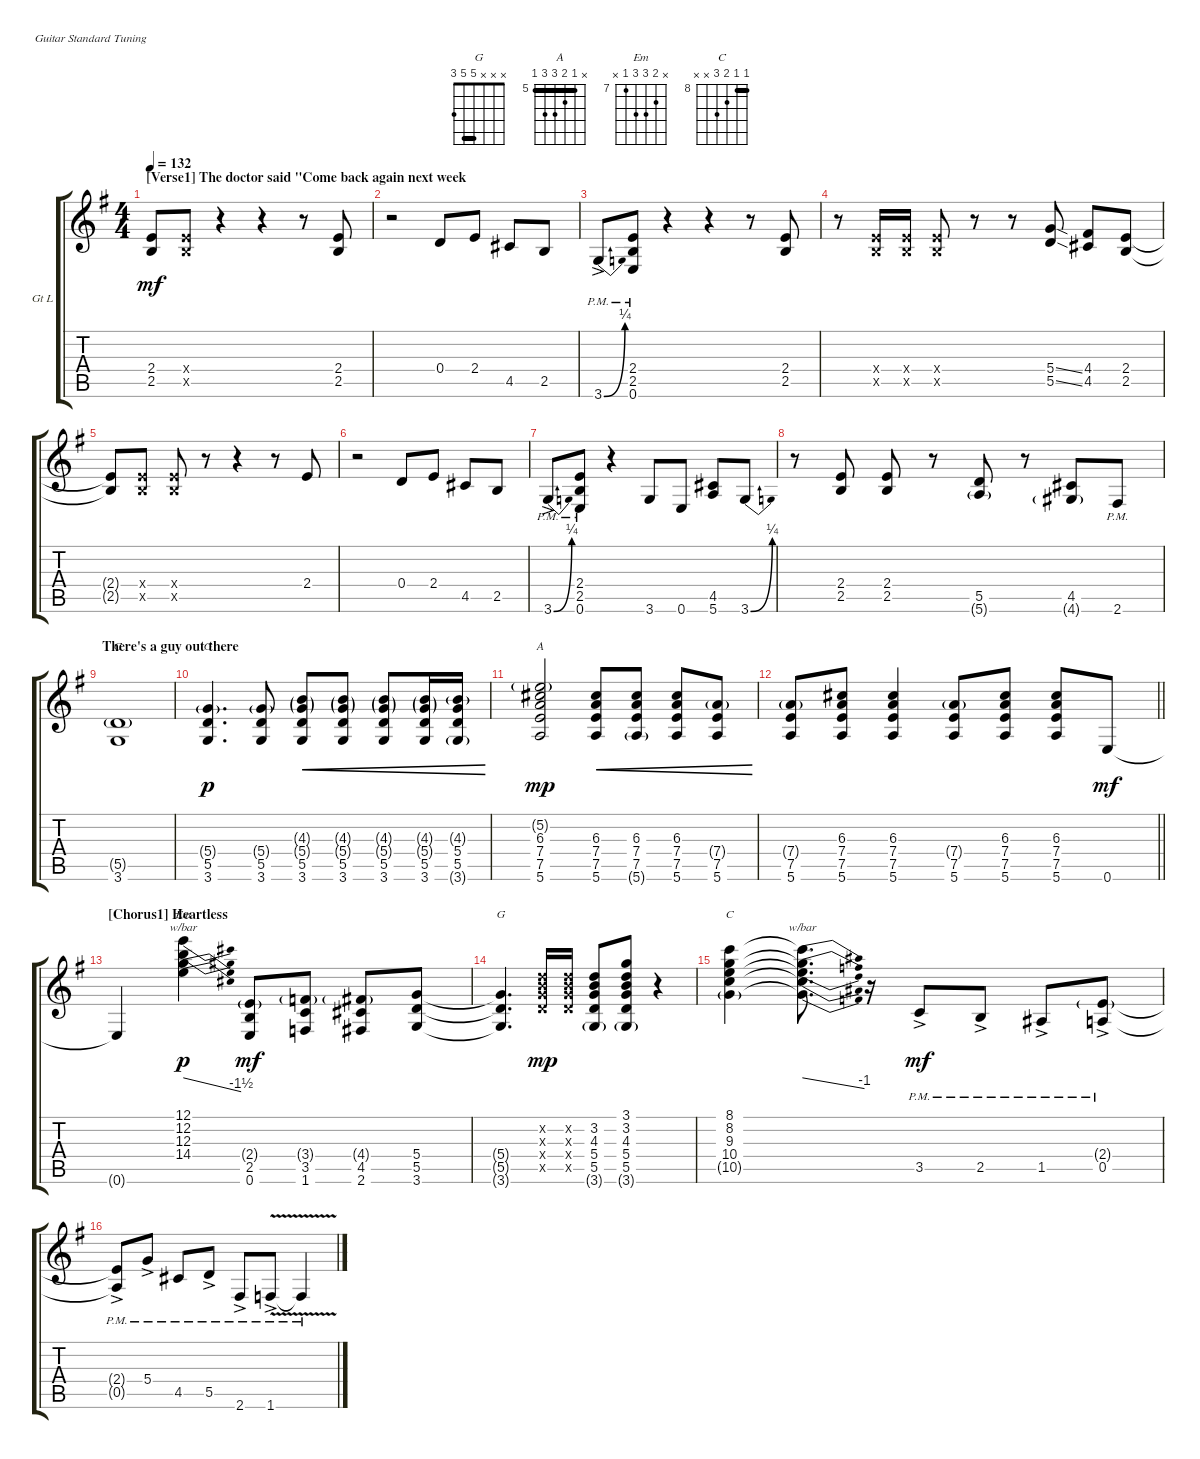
\bracketExtendMode groupsimilarinstruments
\firstSystemTrackNameOrientation horizontal
\otherSystemsTrackNameOrientation horizontal
\track ("Guitar - left" "Gt L") {instrument electricguitarclean}
\staff {score tabs}
\tuning (E4 B3 G3 D3 A2 E2)
\chord ("G" x x x x 5 3)
\chord ("G" x x 4 5 5 3)
\chord ("A" x 5 6 7 7 5) {firstfret 5 barre 5}
\chord ("Em" x 8 9 9 7 x) {firstfret 7 showfingering false}
\chord ("G" x x x 5 5 3) {showfingering false barre 5}
\chord ("C" 8 8 9 10 x x) {firstfret 8 barre 8}
\ts (4 4)
\section ("" "[Verse1] The doctor said \"Come back again next week")
\tempo 132
\clef g2
\ks g
(2.4{t} 2.5{t}).8{dy mf} (2.4{x} 2.5{x}).8 r.4 r.4 r.8 (2.4 2.5).8 |
r.2 0.4.8 2.4.8 4.5.8 2.5.8 |
3.6{be (bend 7.8 0 27.599999999999998 1) ac pm}.8 (2.4 2.5 0.6{pm}).8 r.4 r.4 r.8 (2.4 2.5).8 |
r.8 (2.4{x} 2.5{x}).16 (2.4{x} 2.5{x}).16 (2.4{x} 2.5{x}).8 r.8 r.8 (5.4{ss} 5.5{ss}).8 (4.4 4.5).8 (2.4 2.5).8 |
(2.4{t} 2.5{t}).8 (2.4{x} 2.5{x}).8 (2.4{x} 2.5{x}).8 r.8 r.4 r.8 2.4.8 |
r.2 0.4.8 2.4.8 4.5.8 2.5.8 |
3.6{be (bend 7.8 0 27.599999999999998 1) ac pm}.8 (2.4 2.5 0.6{pm}).8 r.4 3.6.8 0.6.8 (4.5 5.6).8 3.6{be (bend 2.4 0 36.6 1)}.8 |
r.8 (2.4 2.5).8 (2.4 2.5).8 r.8 (5.5 5.6{g}).8 r.8 (4.5 4.6{g}).8 2.6{pm}.8 |
\section ("" "There's a guy out there")
(3.6 5.5{g}).1{ch "G"} |
(5.5 3.6 5.4{g}).4{d ch "G" dy p} (5.5 3.6 5.4{g}).8 (5.5 3.6 5.4{g} 4.3{g}).8{cre} (5.5 3.6 5.4{g} 4.3{g}).8{cre} (5.5 3.6 5.4{g} 4.3{g}).8{cre} (5.5 3.6 5.4{g} 4.3{g}).16{cre} (5.5 3.6{g} 5.4 4.3{g}).16{cre} |
(6.3 7.4 7.5 5.6 5.2{g}).2{ch "A" dy mp} (6.3 7.4 7.5 5.6).8{cre} (6.3 7.4 7.5 5.6{g}).8{cre} (6.3 7.4 7.5 5.6).8{cre} (7.4{g} 7.5 5.6).8{cre} |
\barLineRight lightlight
(7.4{g} 7.5 5.6).8 (6.3 7.4 7.5 5.6).8 (6.3 7.4 7.5 5.6).4 (7.4{g} 7.5 5.6).8 (6.3 7.4 7.5 5.6).8 (6.3 7.4 7.5 5.6).8 0.6.8{dy mf} |
\section ("" "[Chorus1] Heartless")
0.6{t}.4 (12.3 14.4 12.2 12.1).4{tbe (dive default 26.4 0 60 -6) ch "Em" dy p} (2.4{g} 2.5 0.6).8{dy mf} (3.4{g} 3.5 1.6).8 (4.4{g} 4.5 2.6).8 (5.4 5.5 3.6).8 |
(5.4{t} 5.5{t} 3.6{t}).4{d ch "G"} (3.2{x} 4.3{x} 5.4{x} 5.5{x}).16{dy mp} (3.2{x} 4.3{x} 5.4{x} 5.5{x}).16 (3.2 4.3 5.4 5.5 3.6{g}).8 (3.1 3.2 4.3 5.4 5.5 3.6{g}).8 r.4 |
(8.1 8.2 9.3 10.4 10.5{g}).4{ch "C"} (8.1{t} 8.2{t} 9.3{t} 10.4{t} 10.5{t}).8{d tbe (dive default 11.4 0 59.4 -4)} r.16 3.5{ac pm}.8{dy mf} 2.5{ac pm}.8 1.5{ac pm}.8 (0.5{ac pm} 2.4{g pm}).8 |
(0.5{ac pm t} 2.4{ac pm t}).8 5.4{ac pm}.8 4.5{pm}.8 5.5{ac pm}.8 2.6{ac pm}.8 1.6{v ac pm}.8 1.6{v pm t}.4
